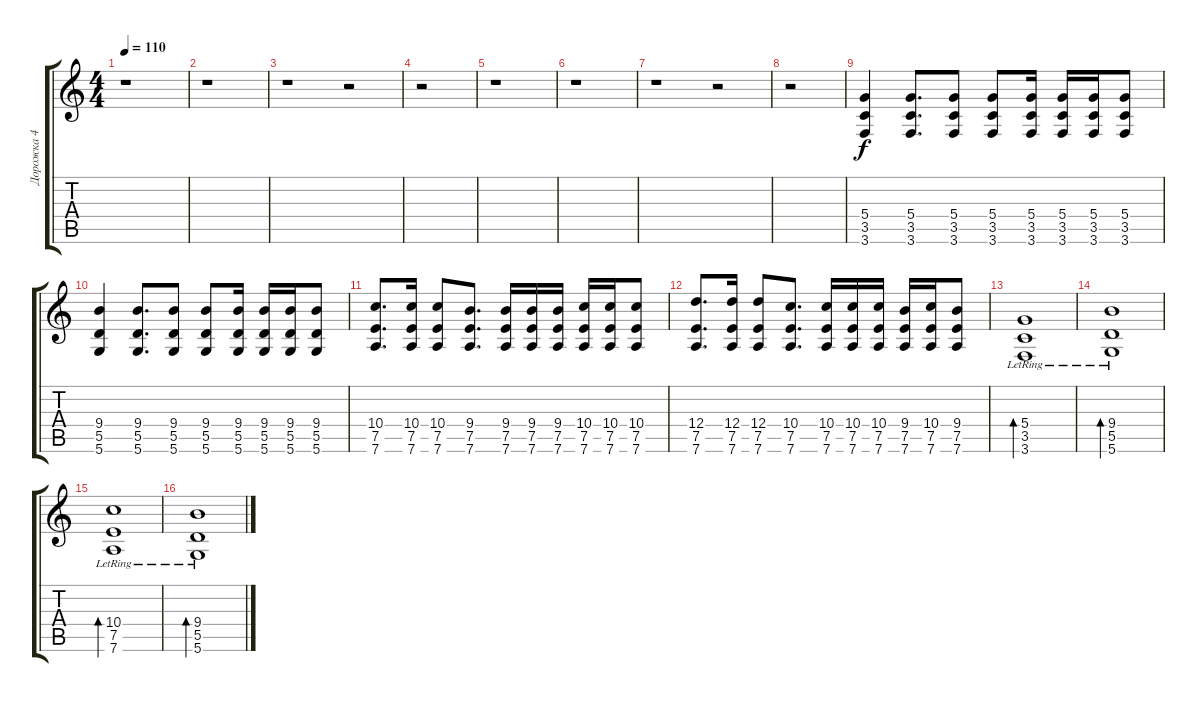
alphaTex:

\track ("Дорожка 4" "Дорожка 4") {instrument distortionguitar}
\staff {score tabs}
\tuning (E4 B3 G3 D3 A2 D2) {hide}
\ts (4 4)
\tempo 110
\clef g2
\ks c
r.1{dy f instrument distortionguitar} |
r.1 |
r.1 r.2 |
r.2 |
r.1 |
r.1 |
r.1 r.2 |
r.2 |
(5.4 3.5 3.6).4{instrument acousticguitarsteel} (5.4 3.5 3.6).8{d} (5.4 3.5 3.6).8 (5.4 3.5 3.6).8 (5.4 3.5 3.6).16 (5.4 3.5 3.6).16 (5.4 3.5 3.6).16 (5.4 3.5 3.6).8 |
(9.4 5.5 5.6).4 (9.4 5.5 5.6).8{d} (9.4 5.5 5.6).8 (9.4 5.5 5.6).8 (9.4 5.5 5.6).16 (9.4 5.5 5.6).16 (9.4 5.5 5.6).16 (9.4 5.5 5.6).8 |
(10.4 7.5 7.6).8{d} (10.4 7.5 7.6).16 (10.4 7.5 7.6).8 (9.4 7.5 7.6).8{d} (9.4 7.5 7.6).16 (9.4 7.5 7.6).16 (9.4 7.5 7.6).16 (10.4 7.5 7.6).16 (10.4 7.5 7.6).16 (10.4 7.5 7.6).8 |
(12.4 7.5 7.6).8{d} (12.4 7.5 7.6).16 (12.4 7.5 7.6).8 (10.4 7.5 7.6).8{d} (10.4 7.5 7.6).16 (10.4 7.5 7.6).16 (10.4 7.5 7.6).16 (9.4 7.5 7.6).16 (10.4 7.5 7.6).16 (9.4 7.5 7.6).8 |
(5.4{lr} 3.5{lr} 3.6{lr}).1{bd 60} |
(9.4{lr} 5.5{lr} 5.6{lr}).1{bd 60} |
(10.4{lr} 7.5{lr} 7.6{lr}).1{bd 60} |
(9.4{lr} 5.5{lr} 5.6{lr}).1{bd 60}
